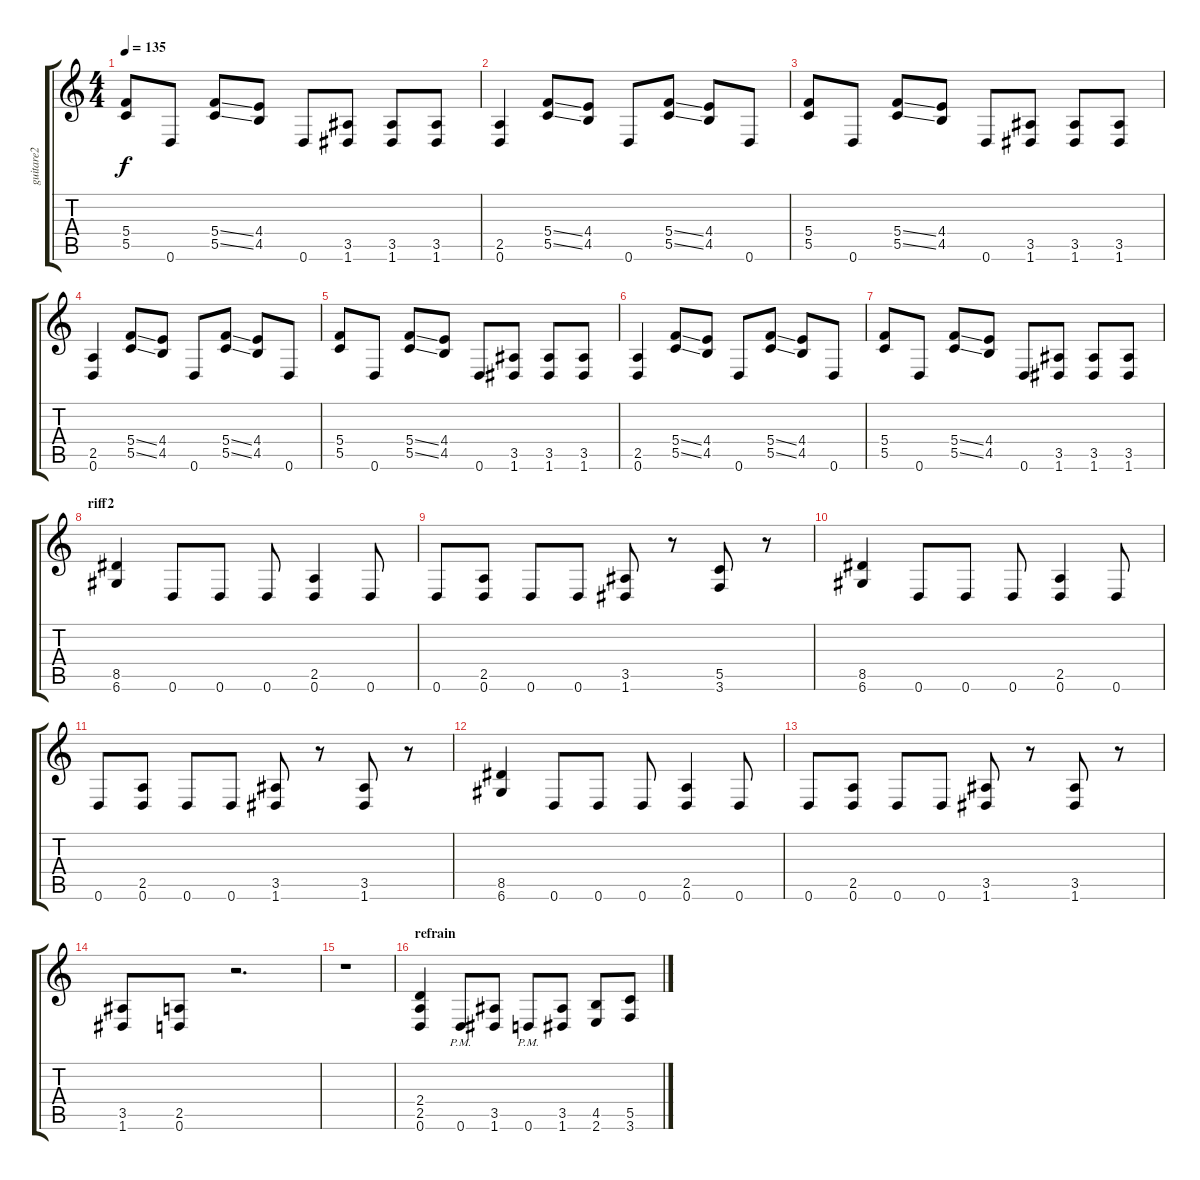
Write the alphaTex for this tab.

\track ("guitare2" "guitare2") {instrument distortionguitar}
\staff {score tabs}
\tuning (D4 A3 F3 C3 G2 D2) {hide}
\ts (4 4)
\tempo 135
\clef g2
\ks c
(5.4 5.5).8{dy f} 0.6.8 (5.4{ss} 5.5{ss}).8 (4.4 4.5).8 0.6.8 (3.5 1.6).8 (3.5 1.6).8 (3.5 1.6).8 |
(2.5 0.6).4 (5.4{ss} 5.5{ss}).8 (4.4 4.5).8 0.6.8 (5.4{ss} 5.5{ss}).8 (4.4 4.5).8 0.6.8 |
(5.4 5.5).8 0.6.8 (5.4{ss} 5.5{ss}).8 (4.4 4.5).8 0.6.8 (3.5 1.6).8 (3.5 1.6).8 (3.5 1.6).8 |
(2.5 0.6).4 (5.4{ss} 5.5{ss}).8 (4.4 4.5).8 0.6.8 (5.4{ss} 5.5{ss}).8 (4.4 4.5).8 0.6.8 |
(5.4 5.5).8 0.6.8 (5.4{ss} 5.5{ss}).8 (4.4 4.5).8 0.6.8 (3.5 1.6).8 (3.5 1.6).8 (3.5 1.6).8 |
(2.5 0.6).4 (5.4{ss} 5.5{ss}).8 (4.4 4.5).8 0.6.8 (5.4{ss} 5.5{ss}).8 (4.4 4.5).8 0.6.8 |
(5.4 5.5).8 0.6.8 (5.4{ss} 5.5{ss}).8 (4.4 4.5).8 0.6.8 (3.5 1.6).8 (3.5 1.6).8 (3.5 1.6).8 |
\section ("" "riff2")
(8.5 6.6).4 0.6.8 0.6.8 0.6.8 (2.5 0.6).4 0.6.8 |
0.6.8 (2.5 0.6).8 0.6.8 0.6.8 (3.5 1.6).8 r.8 (5.5 3.6).8 r.8 |
(8.5 6.6).4 0.6.8 0.6.8 0.6.8 (2.5 0.6).4 0.6.8 |
0.6.8 (2.5 0.6).8 0.6.8 0.6.8 (3.5 1.6).8 r.8 (3.5 1.6).8 r.8 |
(8.5 6.6).4 0.6.8 0.6.8 0.6.8 (2.5 0.6).4 0.6.8 |
0.6.8 (2.5 0.6).8 0.6.8 0.6.8 (3.5 1.6).8 r.8 (3.5 1.6).8 r.8 |
(3.5 1.6).8 (2.5 0.6).8 r.2{d} |
r.1 |
\section ("" "refrain")
(2.4 2.5 0.6).4 0.6{pm}.8 (3.5 1.6).8 0.6{pm}.8 (3.5 1.6).8 (4.5 2.6).8 (5.5 3.6).8
